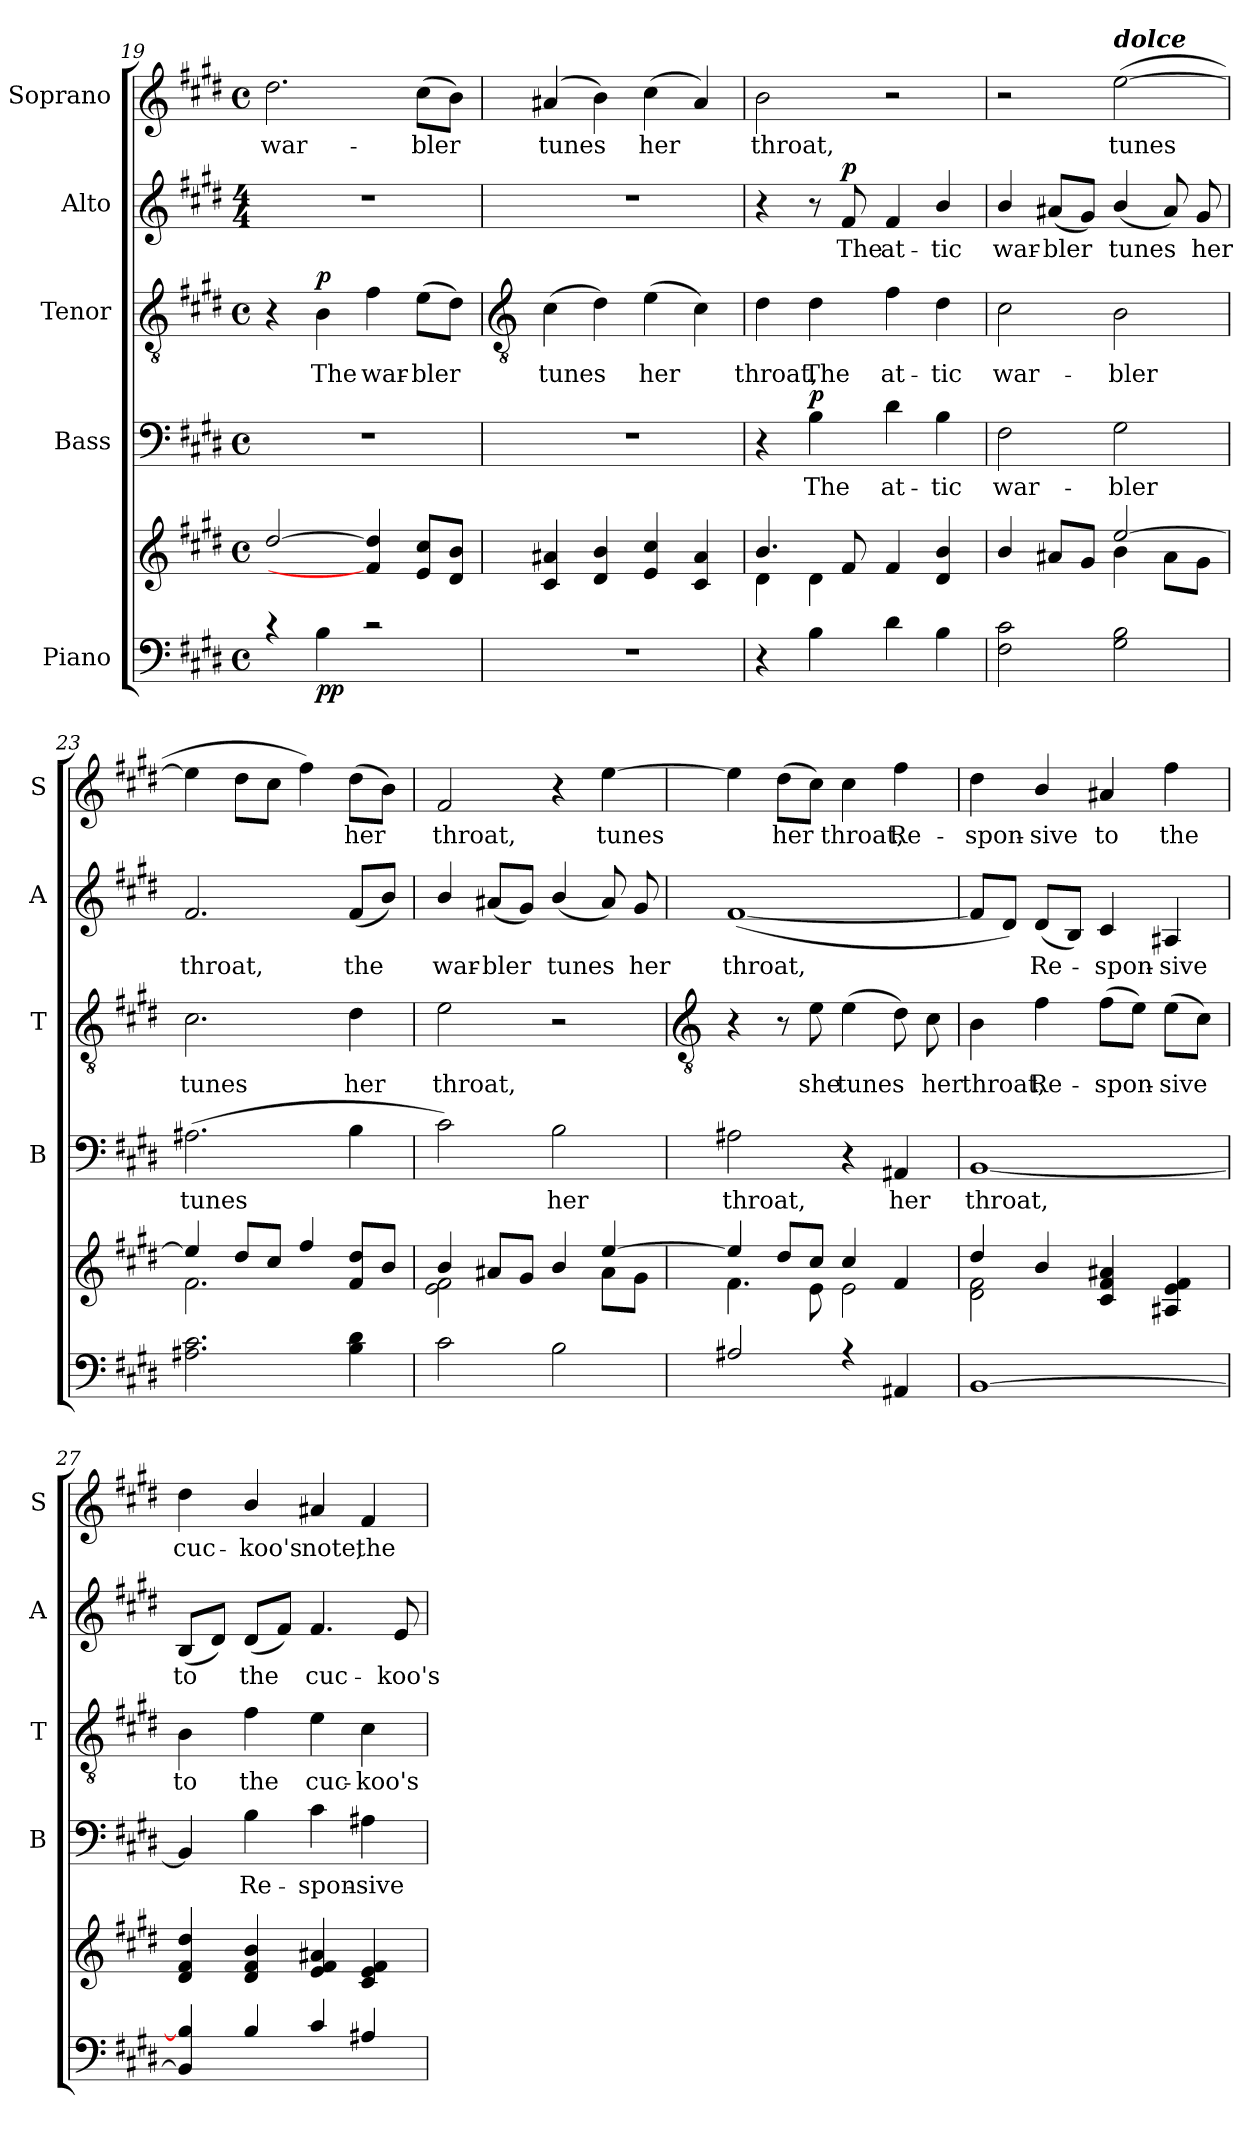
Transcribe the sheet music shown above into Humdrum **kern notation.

**kern	**kern	**dynam	**kern	**text	**dynam	**kern	**text	**dynam	**kern	**text	**dynam	**kern	**text
*part5	*part5	*part5	*part4	*part4	*part4	*part3	*part3	*part3	*part2	*part2	*part2	*part1	*part1
*staff6	*staff5	*staff5/6	*staff4	*staff4	*staff4	*staff3	*staff3	*staff3	*staff2	*staff2	*staff2	*staff1	*staff1
*I"Piano	*	*	*I"Bass	*	*	*I"Tenor	*	*	*I"Alto	*	*	*I"Soprano	*
*	*	*	*I'B	*	*	*I'T	*	*	*I'A	*	*	*I'S	*
*clefF4	*clefG2	*	*clefF4	*	*	*clefGv2	*	*	*clefG2	*	*	*clefG2	*
*k[f#c#g#d#]	*k[f#c#g#d#]	*	*k[f#c#g#d#]	*	*	*k[f#c#g#d#]	*	*	*k[f#c#g#d#]	*	*	*k[f#c#g#d#]	*
*E:	*E:	*	*E:	*	*	*E:	*	*	*E:	*	*	*E:	*
*M4/4	*M4/4	*	*M4/4	*	*	*M4/4	*	*	*M4/4	*	*	*M4/4	*
*met(c)	*met(c)	*	*met(c)	*	*	*met(c)	*	*	*	*	*	*met(c)	*
=19	=19	=19	=19	=19	=19	=19	=19	=19	=19	=19	=19	=19	=19
*^	*^	*	*	*	*	*	*	*	*	*	*	*	*
!	!	!	!	!	!	!	!	!	!	!	!	!	!	!	!LO:LY:b
4r	1ryy	[2dd#	1ryy	.	1r	.	.	4r	.	.	1r	.	.	2.dd#	war-
!	!	!	!	!LO:DY:b=2	!	!	!	!	!LO:LY:b	!	!	!	!	!	!
!	!	!	!	!LO:DY:n=1:b=2	!	!	!	!	!	!LO:DY:b	!	!	!	!	!
4B\	.	.	.	p p	.	.	.	4B	The	p	.	.	.	.	.
!	!	!	!	!	!	!	!	!	!LO:LY:b	!	!	!	!	!	!
2r	.	4f#] 4dd#]	.	.	.	.	.	4f#	war-	.	.	.	.	.	.
!	!	!	!	!	!	!	!	!	!LO:LY:b	!	!	!	!	!	!LO:LY:b
.	.	8e 8cc#L	.	.	.	.	.	(>8eL	-bler	.	.	.	.	(>8cc#L	-bler
.	.	8d# 8bJ	.	.	.	.	.	8d#J)	.	.	.	.	.	8bJ)	.
*v	*v	*	*	*	*	*	*	*	*	*	*	*	*	*	*
!!LO:LB:g=z
=20	=20	=20	=20	=20	=20	=20	=20	=20	=20	=20	=20	=20	=20	=20
*	*	*	*	*	*	*	*clefGv2	*	*	*	*	*	*	*
!	!	!	!	!	!	!	!	!LO:LY:b	!	!	!	!	!	!LO:LY:b
1r	4c#/ 4a#X/	1ryy	.	1r	.	.	(>4c#	tunes	.	1r	.	.	(<4a#X	tunes
.	4d#/ 4b/	.	.	.	.	.	4d#)	.	.	.	.	.	4b)	.
!	!	!	!	!	!	!	!	!LO:LY:b	!	!	!	!	!	!LO:LY:b
.	4e/ 4cc#/	.	.	.	.	.	(>4e	her	.	.	.	.	(<4cc#	her
.	4c#/ 4a#/	.	.	.	.	.	4c#)	.	.	.	.	.	4a#)	.
=21	=21	=21	=21	=21	=21	=21	=21	=21	=21	=21	=21	=21	=21	=21
!	!	!	!	!	!	!	!	!LO:LY:b	!	!	!	!	!	!LO:LY:b
4r	4.b/	4d#\	.	4r	.	.	4d#	throat,	.	4r	.	.	2b	throat,
!	!	!	!	!	!LO:LY:b	!LO:DY:b	!	!LO:LY:b	!	!	!	!	!	!
4B	.	4d#\	.	4B	The	p	4d#	The	.	8r	.	.	.	.
!	!	!	!	!	!	!	!	!	!	!	!LO:LY:b	!LO:DY:b	!	!
.	8f#/	.	.	.	.	.	.	.	.	8f#	The	p	.	.
!	!	!	!	!	!LO:LY:b	!	!	!LO:LY:b	!	!	!LO:LY:b	!	!	!
4d#	4f#/	2ryy	.	4d#	at-	.	4f#	at-	.	4f#	at-	.	2r	.
!	!	!	!	!	!LO:LY:b	!	!	!LO:LY:b	!	!	!LO:LY:b	!	!	!
4B	4d#/ 4b/	.	.	4B	-tic	.	4d#	-tic	.	4b/	-tic	.	.	.
=22	=22	=22	=22	=22	=22	=22	=22	=22	=22	=22	=22	=22	=22	=22
!	!	!	!	!	!LO:LY:b	!	!	!LO:LY:b	!	!	!LO:LY:b	!	!	!
2F# 2c#	4b/	2ryy	.	2F#	war-	.	2c#	war-	.	4b/	war-	.	2r	.
!	!	!	!	!	!	!	!	!	!	!	!LO:LY:b	!	!	!
.	8a#X/L	.	.	.	.	.	.	.	.	(<8a#XL	-bler	.	.	.
.	8g#/J	.	.	.	.	.	.	.	.	8g#J)	.	.	.	.
!	!	!	!	!	!	!	!	!	!	!	!	!	!LO:TX:a:Bi:t=dolce	!
!	!	!	!	!	!LO:LY:b	!	!	!LO:LY:b	!	!	!LO:LY:b	!	!	!LO:LY:b
2G# 2B	[2ee/	4b\	.	2G#	-bler	.	2B	-bler	.	(<4b/	tunes	.	(>[2ee	tunes
.	.	8a#\L	.	.	.	.	.	.	.	8a#)	.	.	.	.
!	!	!	!	!	!	!	!	!	!	!	!LO:LY:b	!	!	!
.	.	8g#\J	.	.	.	.	.	.	.	8g#	her	.	.	.
=23	=23	=23	=23	=23	=23	=23	=23	=23	=23	=23	=23	=23	=23	=23
!	!	!	!	!	!LO:LY:b	!	!	!LO:LY:b	!	!	!LO:LY:b	!	!	!
2.A#X 2.c#	4ee/]	2.f#\	.	(>2.A#X	tunes	.	2.c#	tunes	.	2.f#	throat,	.	4ee]	.
.	8dd#/L	.	.	.	.	.	.	.	.	.	.	.	8dd#L	.
.	8cc#/J	.	.	.	.	.	.	.	.	.	.	.	8cc#J	.
.	4ff#/	.	.	.	.	.	.	.	.	.	.	.	4ff#)	.
!	!	!	!	!	!	!	!	!LO:LY:b	!	!	!LO:LY:b	!	!	!LO:LY:b
4B 4d#	8f#/ 8dd#/L	4ryy	.	4B	.	.	4d#	her	.	(<8f#L	the	.	(>8dd#L	her
.	8b/J	.	.	.	.	.	.	.	.	8bJ)	.	.	8bJ)	.
=24	=24	=24	=24	=24	=24	=24	=24	=24	=24	=24	=24	=24	=24	=24
!	!	!	!	!	!	!	!	!LO:LY:b	!	!	!LO:LY:b	!	!	!LO:LY:b
2c#	4b/	2e\ 2f#\	.	2c#)	.	.	2e	throat,	.	4b/	war-	.	2f#	throat,
!	!	!	!	!	!	!	!	!	!	!	!LO:LY:b	!	!	!
.	8a#X/L	.	.	.	.	.	.	.	.	(<8a#XL	-bler	.	.	.
.	8g#/J	.	.	.	.	.	.	.	.	8g#J)	.	.	.	.
!	!	!	!	!	!LO:LY:b	!	!	!	!	!	!LO:LY:b	!	!	!
2B	4ryy	4b/	.	2B	her	.	2r	.	.	(<4b/	tunes	.	4r	.
!	!	!	!	!	!	!	!	!	!	!	!	!	!	!LO:LY:b
.	[4ee/	8a#\L	.	.	.	.	.	.	.	8a#)	.	.	[4ee	tunes
!	!	!	!	!	!	!	!	!	!	!	!LO:LY:b	!	!	!
.	.	8g#\J	.	.	.	.	.	.	.	8g#	her	.	.	.
!!LO:LB:g=z
=25	=25	=25	=25	=25	=25	=25	=25	=25	=25	=25	=25	=25	=25	=25
*	*	*	*	*	*	*	*clefGv2	*	*	*	*	*	*	*
*^	*	*	*	*	*	*	*	*	*	*	*	*	*	*
!	!	!	!	!	!	!LO:LY:b	!	!	!	!	!	!LO:LY:b	!	!	!
2A#X	1ryy	4ee/]	4.f#\	.	2A#X	throat,	.	4r	.	.	(<[1f#	throat,	.	4ee]	.
!	!	!	!	!	!	!	!	!	!	!	!	!	!	!	!LO:LY:b
.	.	8dd#/L	.	.	.	.	.	8r	.	.	.	.	.	(>8dd#L	her
!	!	!	!	!	!	!	!	!	!LO:LY:b	!	!	!	!	!	!
.	.	8cc#/J	8e\	.	.	.	.	8e	she	.	.	.	.	8cc#J)	.
!	!	!	!	!	!	!	!	!	!LO:LY:b	!	!	!	!	!	!LO:LY:b
4r	.	4cc#/	2e\	.	4r	.	.	(>4e	tunes	.	.	.	.	4cc#	throat,
!	!	!	!	!	!	!LO:LY:b	!	!	!	!	!	!	!	!	!LO:LY:b
4AA#X/	.	4f#	.	.	4AA#X	her	.	8d#)	.	.	.	.	.	4ff#	Re-
!	!	!	!	!	!	!	!	!	!LO:LY:b	!	!	!	!	!	!
.	.	.	.	.	.	.	.	8c#	her	.	.	.	.	.	.
=26	=26	=26	=26	=26	=26	=26	=26	=26	=26	=26	=26	=26	=26	=26	=26
!	!	!	!	!	!	!LO:LY:b	!	!	!LO:LY:b	!	!	!	!	!	!LO:LY:b
[1BB	1ryy	4dd#/	2d#\ 2f#\	.	[1BB	throat,	.	4B	throat,	.	8f#L]	.	.	4dd#	-spon-
.	.	.	.	.	.	.	.	.	.	.	8d#J)	.	.	.	.
!	!	!	!	!	!	!	!	!	!LO:LY:b	!	!	!LO:LY:b	!	!	!LO:LY:b
.	.	4b/	.	.	.	.	.	4f#	Re-	.	(<8d#L	Re-	.	4b/	-sive
.	.	.	.	.	.	.	.	.	.	.	8BJ)	.	.	.	.
!	!	!	!	!	!	!	!	!	!LO:LY:b	!	!	!LO:LY:b	!	!	!LO:LY:b
.	.	4c# 4f# 4a#X	2ryy	.	.	.	.	(>8f#L	-spon-	.	4c#	spon-	.	4a#X	to
.	.	.	.	.	.	.	.	8eJ)	.	.	.	.	.	.	.
!	!	!	!	!	!	!	!	!	!LO:LY:b	!	!	!LO:LY:b	!	!	!LO:LY:b
.	.	4A#X 4e 4f#	.	.	.	.	.	(>8eL	sive	.	4A#X	-sive	.	4ff#	the
.	.	.	.	.	.	.	.	8c#J)	.	.	.	.	.	.	.
=27	=27	=27	=27	=27	=27	=27	=27	=27	=27	=27	=27	=27	=27	=27	=27
!	!	!	!	!	!	!	!	!	!LO:LY:b	!	!	!LO:LY:b	!	!	!LO:LY:b
4BB] 4B]	1ryy	4d# 4f# 4dd#	1ryy	.	4BB]	.	.	4B	to	.	(<8BL	to	.	4dd#	cuc-
.	.	.	.	.	.	.	.	.	.	.	8d#J)	.	.	.	.
!	!	!	!	!	!	!LO:LY:b	!	!	!LO:LY:b	!	!	!LO:LY:b	!	!	!LO:LY:b
4B	.	4d# 4f# 4b	.	.	4B	Re-	.	4f#	the	.	(<8d#L	the	.	4b/	-koo's
.	.	.	.	.	.	.	.	.	.	.	8f#J)	.	.	.	.
!	!	!	!	!	!	!LO:LY:b	!	!	!LO:LY:b	!	!	!LO:LY:b	!	!	!LO:LY:b
4c#	.	4e 4f# 4a#X	.	.	4c#	-spon-	.	4e	cuc-	.	4.f#	cuc-	.	4a#X	note,
!	!	!	!	!	!	!LO:LY:b	!	!	!LO:LY:b	!	!	!	!	!	!LO:LY:b
4A#X	.	4c# 4e 4f#	.	.	4A#X	-sive	.	4c#	-koo's	.	.	.	.	4f#	the
!	!	!	!	!	!	!	!	!	!	!	!	!LO:LY:b	!	!	!
.	.	.	.	.	.	.	.	.	.	.	8e	-koo's	.	.	.
*v	*v	*	*	*	*	*	*	*	*	*	*	*	*	*	*
*	*v	*v	*	*	*	*	*	*	*	*	*	*	*	*
=	=	=	=	=	=	=	=	=	=	=	=	=	=
*-	*-	*-	*-	*-	*-	*-	*-	*-	*-	*-	*-	*-	*-
